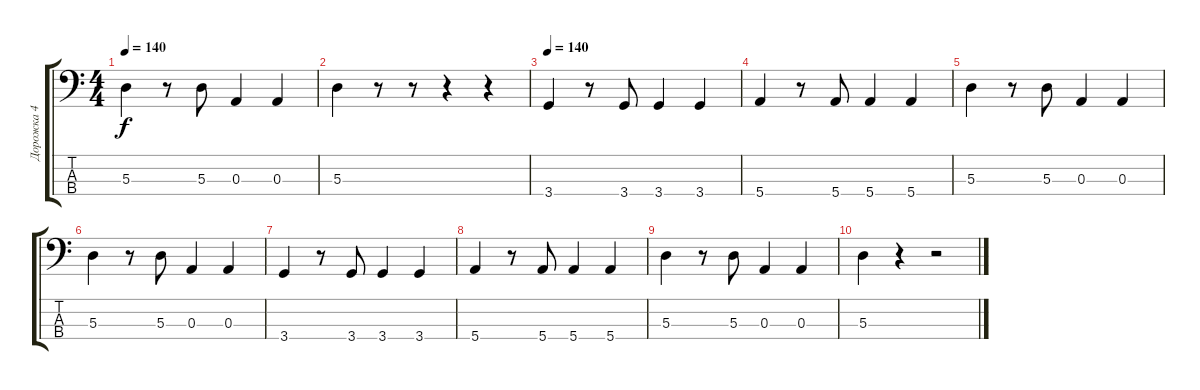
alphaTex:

\track ("Дорожка 4" "Дорожка 4") {instrument electricbassfinger}
\staff {score tabs}
\tuning (G2 D2 A1 E1) {hide}
\ts (4 4)
\tempo 140
\clef f4
\ks c
5.3.4{dy f} r.8 5.3.8 0.3.4 0.3.4 |
5.3.4 r.8 r.8 r.4 r.4 |
\tempo 140
3.4.4 r.8 3.4.8 3.4.4 3.4.4 |
5.4.4 r.8 5.4.8 5.4.4 5.4.4 |
5.3.4 r.8 5.3.8 0.3.4 0.3.4 |
5.3.4 r.8 5.3.8 0.3.4 0.3.4 |
3.4.4 r.8 3.4.8 3.4.4 3.4.4 |
5.4.4 r.8 5.4.8 5.4.4 5.4.4 |
5.3.4 r.8 5.3.8 0.3.4 0.3.4 |
5.3.4 r.4 r.2
